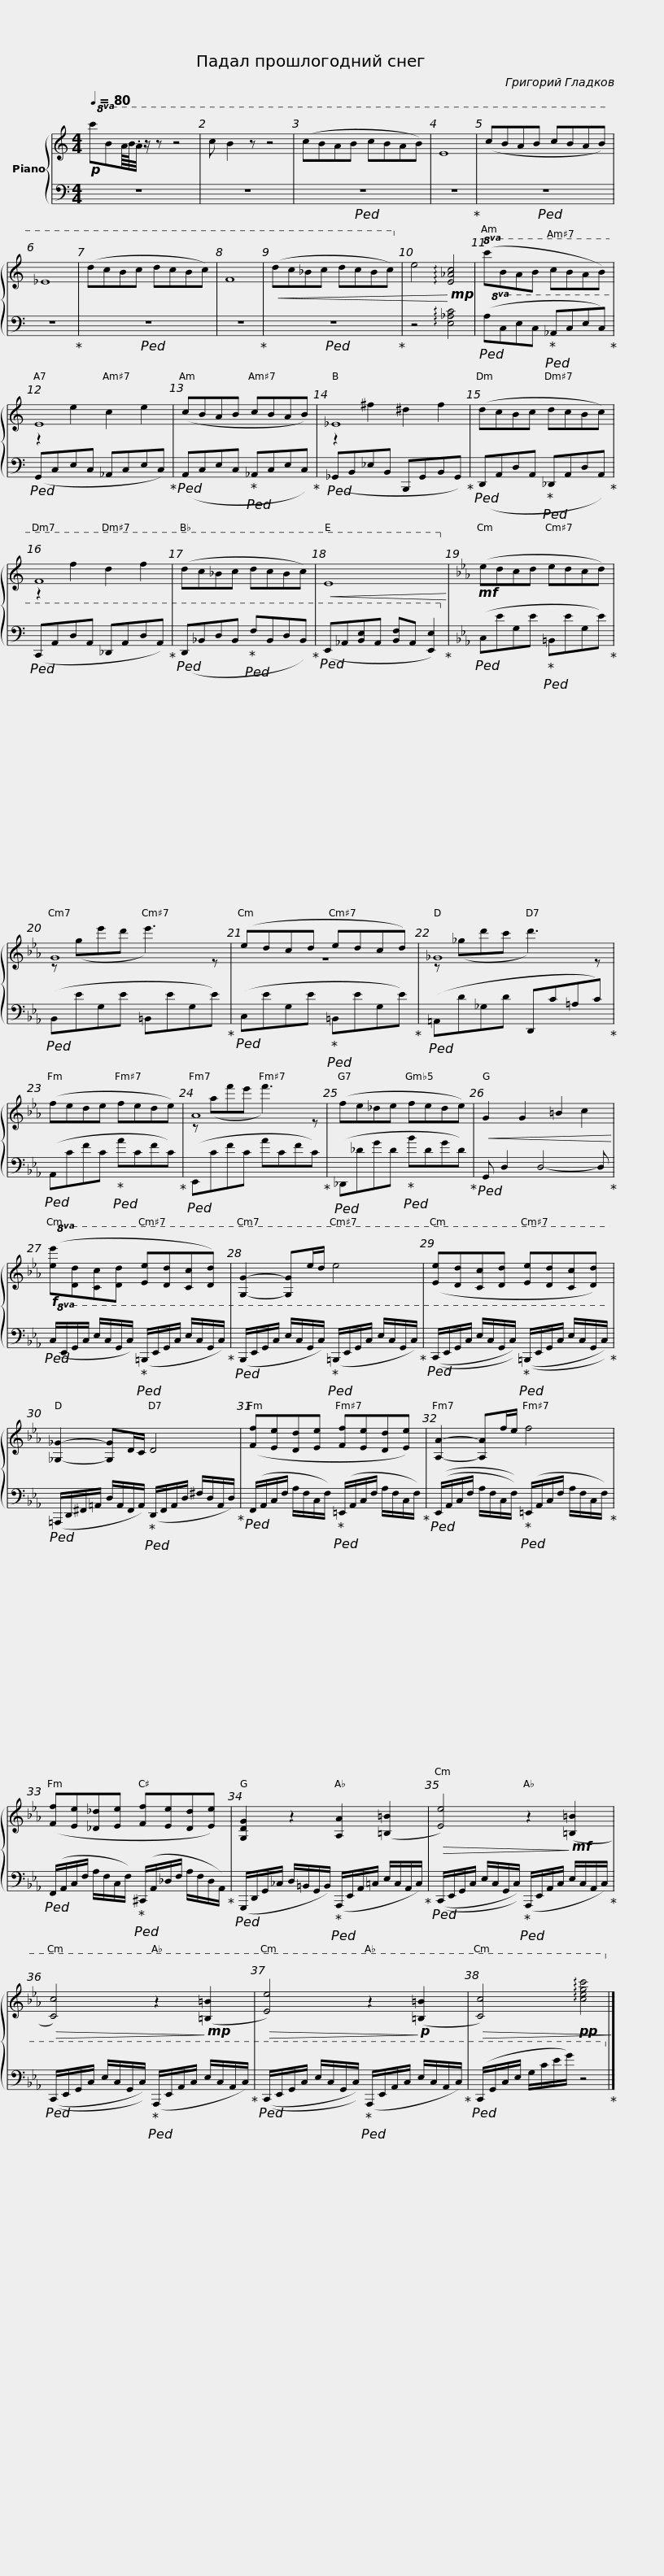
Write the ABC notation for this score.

X:1
%%score { ( 1 3 ) | 2 }
L:1/8
Q:1/4=80
M:4/4
I:linebreak $
K:C
V:1 treble
V:3 treble
V:2 bass
V:1
!p!!8va(! c'ba/8b/8.a/4 z/ z z4 | c' b2 z z4 | (c'bab c'bab) | e8 | (c'bab c'bab) | %5
 _e8 | (d'c'bc' d'c'bc') | f8 |$!<(! (d'c'_bc' d'c'bc')!8va)! | e4!<)!!mp! !arpeggio![E_Ac]4 | %10
!8va(! (c'bab c'bab) | e8 | (c'bab c'bab) | _e8 |$ (d'c'bc' d'c'bc') | %15
 f8 | (d'c'_bc' d'c'bc') |!<(! e8!8va)!!<)! |[K:Eb]!mf! (edcd edcd) |$ G8 | %20
 (edcd edcd) | _G8 | (fede fede) |$ A8 | (fe_de fede) | %25
!<(! G2 G2 =B2 c2!<)! |!f!!8va(! ([ee'][dd'][cc'][dd'] [ee'][dd'][cc'][dd']) |$ [Gg]2- [Gg]e'/d'/ e'4 | ([ee'][dd'][cc'][dd'] [ee'][dd'][cc'][dd']) |$ [_G_g]2- [Gg]d/c/ d4 | %30
 ([ff'][ee'][dd'][ee'] [ff'][ee'][dd'][ee']) | [Aa]2- [Aa]f'/e'/ f'4 |$ ([ff'][ee'][_d_d'][ee'] [ff'][ee'][dd'][ee']) | [Gdg]2 z2 [Aa]2 ([=B=b]2 |!>(! [ee']4) z2!>)!!mf! ([=B=b]2 |$ %35
!>(! [cc']4) z2!>)!!mp! ([=B=b]2 |!>(! [ee']4) z2!>)!!p! ([=B=b]2 |!>(! [cc']4)!pp! !arpeggio![c'e'g'c'']4!8va)!!>)! |] %38
V:2
 z8 | z8 |!ped! z8 | z8!ped-up! |!ped! z8 | %5
 z8!ped-up! |!ped! z8 | z8!ped-up! |$!ped! z8!ped-up! | z4 !arpeggio![E,_A,C]4 | %10
!ped!!8va(! (A,CEC!ped-up!!ped! _A,CEC)!ped-up! |!ped! (G,CEC _A,CEC)!ped-up! |!ped! (A,CEC!ped-up!!ped! _A,CEC)!ped-up! |!ped! (_G,B,_EB, B,,G,B,G,)!ped-up! |$!ped! (D,A,DA,!ped-up!!ped! _D,A,DA,)!ped-up! | %15
!ped! (C,A,DA, _D,A,DA,)!ped-up! |!ped! (D,_B,DB,!ped-up!!ped! FB,DB,)!ped-up! |!ped! (E,_A,[B,E]A, [B,F]A, [E,E]2)!8va)!!ped-up! |[K:Eb]!ped! (C,EG,E!ped-up!!ped! =B,,EG,E)!ped-up! |$!ped! (B,,EG,E =B,,EG,E)!ped-up! | %20
!ped! (C,EG,E!ped-up!!ped! =B,,EG,E)!ped-up! |!ped! (=A,,D_G,D D,,C=A,C)!ped-up! |!ped! (A,,CFC!ped-up!!ped! ACFC)!ped-up! |$!ped! (E,,CFC ACFC)!ped-up! |!ped! (_D,,_DGD!ped-up!!ped! BDGD)!ped-up! | %25
!ped! G,, D,2 D,4- D,!ped-up! |!ped!!8va(! (C,/E,/G,/C/ E/C/G,/C/)!ped-up!!ped! (=B,,/E,/G,/C/ E/C/G,/C/)!ped-up! |$!ped! (B,,/E,/G,/C/ E/C/G,/C/)!ped-up!!ped! (=B,,/E,/G,/C/ E/C/G,/C/)!ped-up! |!ped! ((C,/E,/G,/C/ E/C/G,/C/))!ped-up!!ped! ((=B,,/E,/G,/C/ E/C/G,/C/))!ped-up! |$!ped! (=A,,/D,/^F,/=A,/ D/A,/F,/A,/)!ped-up!!ped! (D,/F,/A,/D/ ^F/D/A,/D/)!ped-up! | %30
!ped! (F,/A,/C/F/ A/F/C/F/)!ped-up!!ped! (=E,/A,/C/F/ A/F/C/F/)!ped-up! |!ped! ((E,/A,/C/F/ A/F/C/F/))!ped-up!!ped! (=E,/A,/C/F/ A/F/C/F/)!ped-up! |$!ped! (F,/A,/C/F/ A/F/C/F/)!ped-up!!ped! (^C,/A,/_D/F/ A/F/D/A,/)!ped-up! |!ped! (G,,/D,/G,/_C/ D/=B,/G,/B,/)!ped-up!!ped! (A,,/E,/A,/=C/ E/C/A,/C/)!ped-up! |!ped! ((C,/E,/G,/C/ E/C/G,/C/))!ped-up!!ped! (A,,/E,/A,/C/ E/C/A,/C/)!ped-up! |$ %35
!ped! ((C,/E,/G,/C/ E/C/G,/C/))!ped-up!!ped! (A,,/E,/A,/C/ E/C/A,/C/)!ped-up! |!ped! ((C,/E,/G,/C/ E/C/G,/C/))!ped-up!!ped! (A,,/E,/A,/C/ E/C/A,/C/)!ped-up! |!ped! (C,/G,/C/E/ G/c/e/g/) z4!8va)!!ped-up! |] %38
V:3
!8va(! x8 | x8 | x8 | x8 | x8 | %5
 x8 | x8 | x8 |$ x8!8va)! | x8 | %10
!8va(! x8 | z2 e'2 c'2 e'2 | x8 | z2 ^f'2 ^d'2 f'2 |$ x8 | %15
 z2 f'2 d'2 f'2 | x8 | x8!8va)! |[K:Eb] x8 |$ z (ge'd' e'3) z | %20
 z8 | z (_gd'c' d'3) z | x8 |$ z (af'e' f'3) z | x8 | %25
 x8 |!8va(! x8 |$ x8 | x8 |$ x8 | %30
 x8 | x8 |$ x8 | x8 | x8 |$ %35
 x8 | x8 | x8!8va)! |] %38
